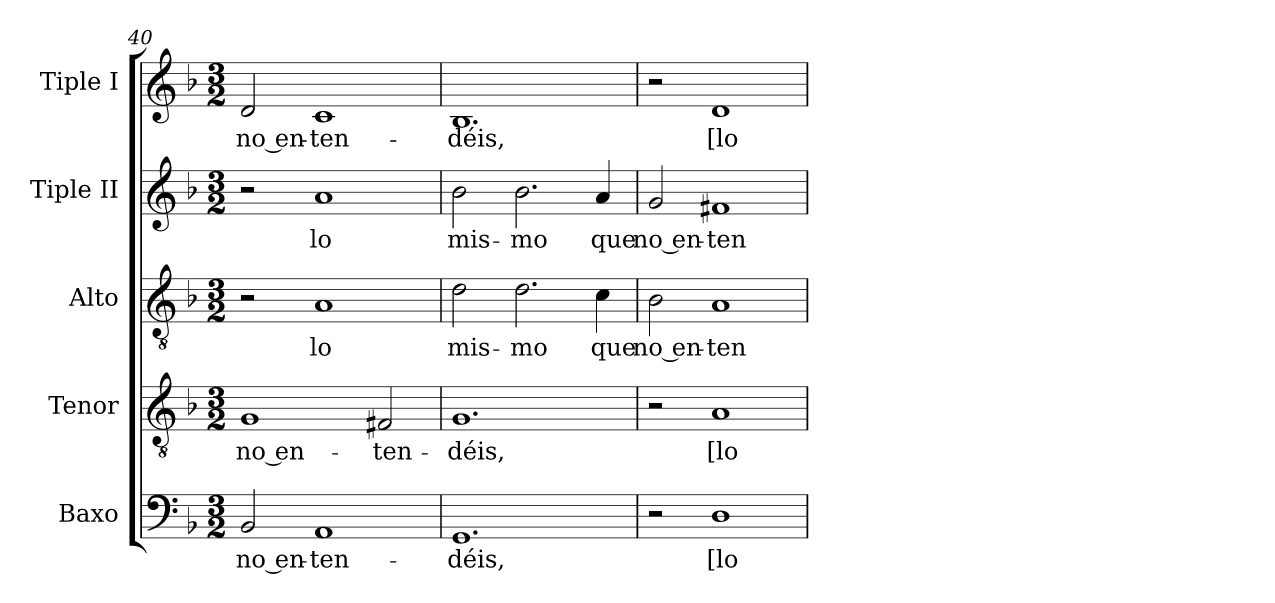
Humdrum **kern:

**kern	**text	**kern	**text	**kern	**text	**kern	**text	**kern	**text
*part5	*part5	*part4	*part4	*part3	*part3	*part2	*part2	*part1	*part1
*staff5	*staff5	*staff4	*staff4	*staff3	*staff3	*staff2	*staff2	*staff1	*staff1
*I"Baxo	*	*I"Tenor	*	*I"Alto	*	*I"Tiple II	*	*I"Tiple I	*
*I'B.	*	*I'T.	*	*I'A.	*	*I'II.	*	*I'I.	*
*clefF4	*	*clefGv2	*	*clefGv2	*	*clefG2	*	*clefG2	*
*	*	*ITrd7c12	*	*ITrd7c12	*	*	*	*	*
*k[b-]	*	*k[b-]	*	*k[b-]	*	*k[b-]	*	*k[b-]	*
*F:	*	*F:	*	*F:	*	*F:	*	*F:	*
*M3/2	*	*M3/2	*	*M3/2	*	*M3/2	*	*M3/2	*
=40	=40	=40	=40	=40	=40	=40	=40	=40	=40
!	!LO:LY:b	!	!LO:LY:b	!	!	!	!	!	!LO:LY:b
2BB-/	no en-	1GG	no en-	2r	.	2r	.	2d/	no en-
!	!LO:LY:b	!	!	!	!LO:LY:b	!	!LO:LY:b	!	!LO:LY:b
1AA	-ten-	.	.	1AA	lo	1a	lo	1c	-ten-
!	!	!	!LO:LY:b	!	!	!	!	!	!
.	.	2FF#X/	-ten-	.	.	.	.	.	.
=41	=41	=41	=41	=41	=41	=41	=41	=41	=41
!	!LO:LY:b	!	!LO:LY:b	!	!LO:LY:b	!	!LO:LY:b	!	!LO:LY:b
1.GG	-déis,	1.GG	-déis,	2D\	mis-	2b-\	mis-	1.B-	-déis,
!	!	!	!	!	!LO:LY:b	!	!LO:LY:b	!	!
.	.	.	.	2.D\	-mo	2.b-\	-mo	.	.
!	!	!	!	!	!LO:LY:b	!	!LO:LY:b	!	!
.	.	.	.	4C\	que	4a/	que	.	.
=42	=42	=42	=42	=42	=42	=42	=42	=42	=42
!	!	!	!	!	!LO:LY:b	!	!LO:LY:b	!	!
2r	.	2r	.	2BB-\	no en-	2g/	no en-	2r	.
!	!LO:LY:b	!	!LO:LY:b	!	!LO:LY:b	!	!LO:LY:b	!	!LO:LY:b
1D	[lo	1AA	[lo	1AA	-ten-	1f#X	-ten-	1d	[lo
=	=	=	=	=	=	=	=	=	=
*-	*-	*-	*-	*-	*-	*-	*-	*-	*-
